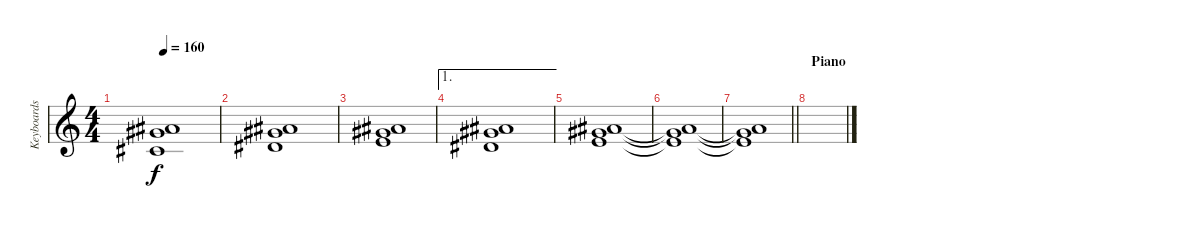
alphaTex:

\track ("Keyboards" "Keyboards") {instrument lead6voice}
\staff {score}
\tuning (E4 B3 G3 D3 A2 E2) {hide}
\ts (4 4)
\tempo 160
\clef g2
\ks c
(4.1 11.2 6.3).1{dy f} |
(4.1 4.2 15.3).1 |
(4.1 5.2 20.4).1 |
\ae 1
(4.1 4.2 15.3).1 |
(0.1 9.2 15.3).1 |
(0.1{t} 9.2{t} 15.3{t}).1 |
\barLineRight lightlight
(0.1{t} 9.2{t} 15.3{t}).1 |
\section ("" "Piano")
